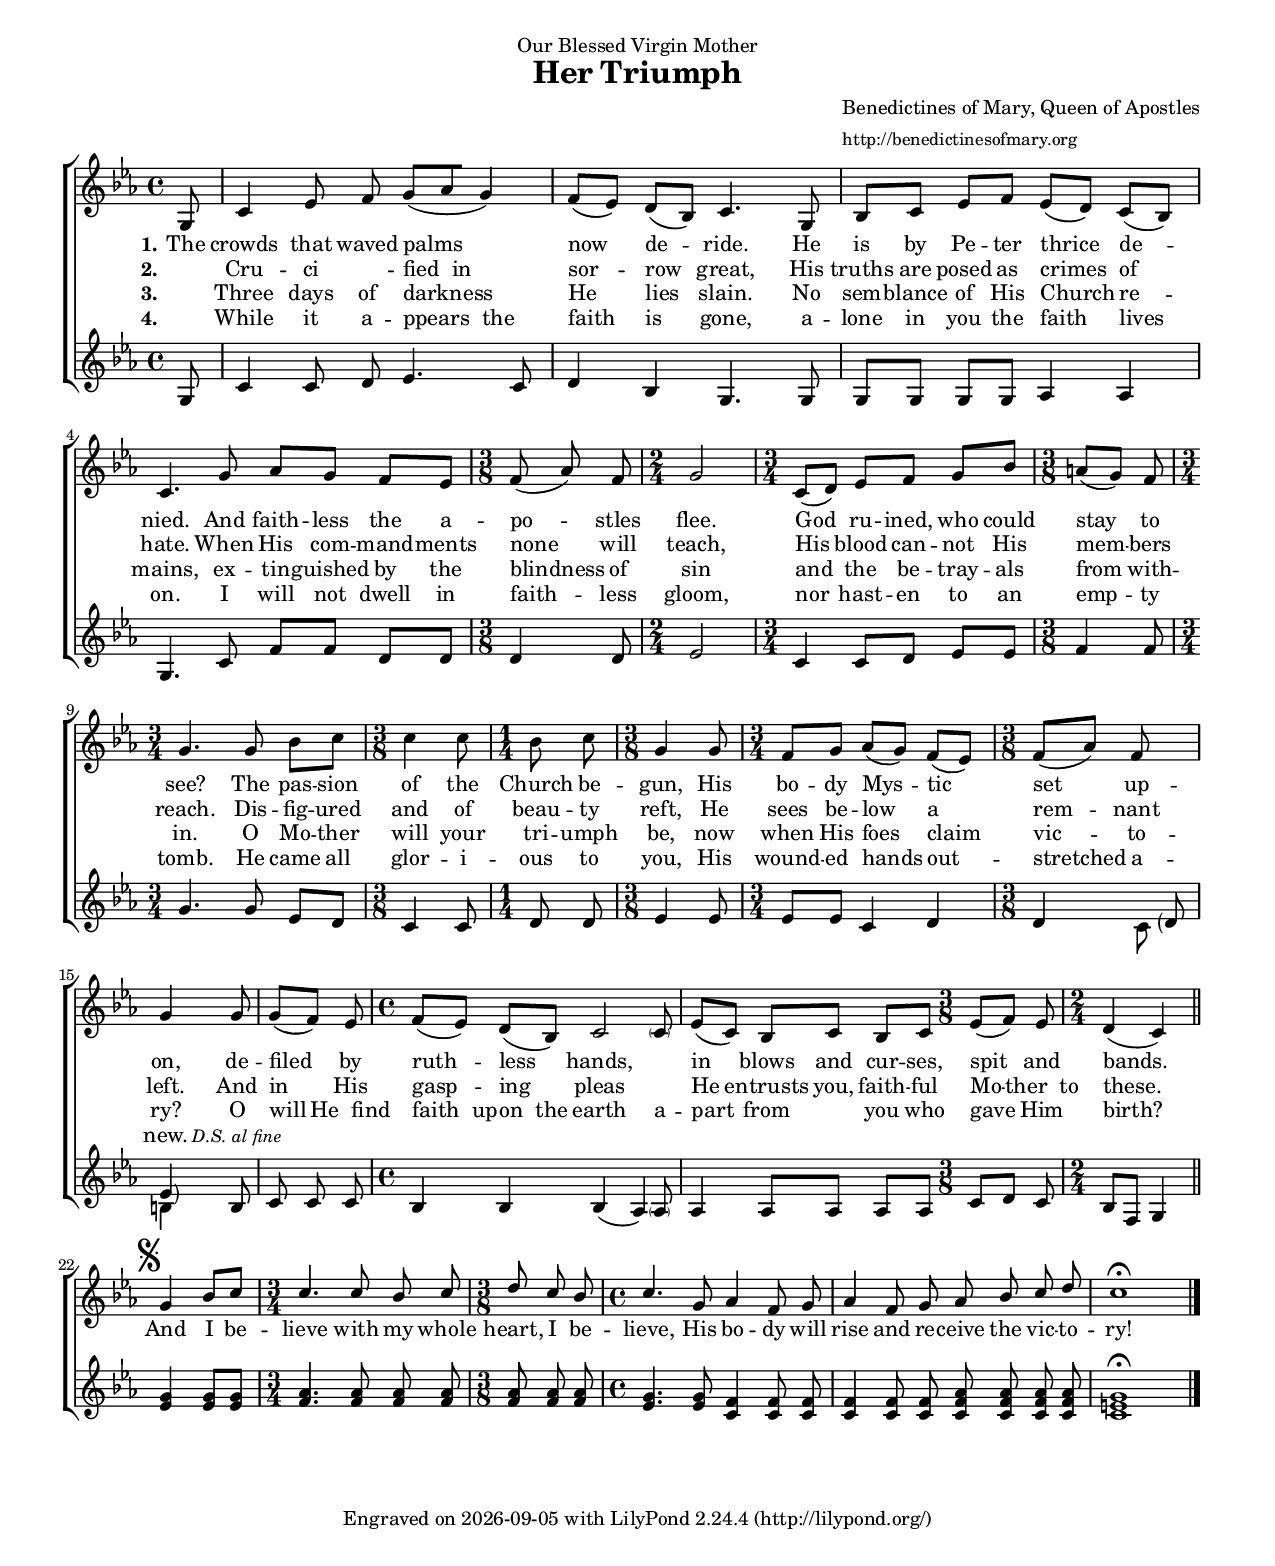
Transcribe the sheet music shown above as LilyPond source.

% A.M.D.G.

\version "2.18.2"
\language "english"

#(set-default-paper-size "letter")
#(set-global-staff-size 17)
#(ly:set-option 'point-and-click #f)

\paper {papersize = "letter"}

\header {
  dedication = "Our Blessed Virgin Mother"
  %subsubtitle = "Composed Lent 2016"
  title = \markup {
    \with-url #"https://music.benedictinesofmary.org/node/19"
    {Her Triumph}
  }
  composer = \markup {
    \with-url #"http://benedictinesofmary.org"
    \column{
	\line{Benedictines of Mary, Queen of Apostles}
	\line{\small{http://benedictinesofmary.org}}
    }
  }
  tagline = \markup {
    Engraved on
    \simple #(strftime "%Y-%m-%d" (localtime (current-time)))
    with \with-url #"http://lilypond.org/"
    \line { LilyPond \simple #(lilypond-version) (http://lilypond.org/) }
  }
}

%parenthesizing a group of notes
%http://lsr.di.unimi.it/LSR/Snippet?id=902
startParenthesis = {
  \override ParenthesesItem.font-size = #1
  \once \override ParenthesesItem.stencils = #(lambda (grob)
                                                (let ((par-list (parentheses-item::calc-parenthesis-stencils grob)))
                                                  (list (car par-list) point-stencil )))
}
endParenthesis = {
  \once \override ParenthesesItem.stencils = #(lambda (grob)
                                                (let ((par-list (parentheses-item::calc-parenthesis-stencils grob)))
                                                  (list point-stencil (cadr par-list))))
}

% flats: a, b, e

upper =	 \relative c'' {
  \clef treble
  \key c \minor
  \time 4/4

  % line 1
  \partial 8 g,8
  c4 ef8 \noBeam f g [(af g4)]
  f8 [(ef)] d [(bf)] c4. g8
  bf [c] ef [f] ef [(d8)] c8 [(bf8)]

  % line 2
  c4. g'8 af [g] f [ef]
  \time 3/8
  f \noBeam (af)  \noBeam f  \noBeam
  \time 2/4
  g2
  \time 3/4
  c,8 [(d)] ef [f] g [bf]
  \time 3/8
  a [(g)] f
  \time 3/4
  g4. g8 \noBeam

  % line 3
  bf c
  \time 3/8
  c4 c8
  \time 1/4
  bf c \noBeam
  \time 3/8
  g4 g8
  \time 3/4
  f [g] af [(g)] f [(ef)]
  \time 3/8
  f [(af)] f
  g4

  % line 4
  g8
  g \noBeam [(f)] ef \noBeam
  \time 4/4
  f [(ef)] d [(bf)] << {\stemUp c2} {s4. \parenthesize c8} >>
  ef8 [(c)] bf [c] bf [c]
  \time 3/8
  ef [(f)] ef
  \time 2/4
  d4 (c) \bar "||"
  
  % final stanza
  \break \mark \markup { \musicglyph #"scripts.segno" }
  \once \omit Staff.TimeSignature
  \time 2/4
  g'4 bf8 [c]
  \time 3/4
  c4. c8 \noBeam bf \noBeam c
  \time 3/8
  d8 \noBeam c \noBeam bf
  \time 4/4
  c4. \noBeam g8 af4 f8 \noBeam g
  af4 \noBeam f8 \noBeam g
  af \noBeam bf \noBeam c \noBeam d
  c1\fermata
}

lower =	 \relative c'' {
  \clef treble
  \key c \minor
  \time 4/4

  % line 1
  \partial 8 g,8
  c4 c8 \noBeam d ef4. c8
  d4 bf g4. g8
  g [g] g [g] af4 af4

  % line 2
  g4. c8 f [f] d [d]
  %\time 3/8
  d4 d8
  %\time 2/4
  ef2
  %\time 3/4
  c4 c8 [d] ef [ef]
  %\time 3/8
  f4 f8
  %\time 3/4
  g4. g8 \noBeam

  % line 3
  ef d
  %\time 3/8
  c4 c8
  %\time 1/4
  d d \noBeam
  %\time 3/8
  ef4 ef8
  %\time 3/4
  ef [ef] c4 d
  %\time 3/8
  d4 <<
    {
      \once \override NoteColumn.force-hshift = #3
      \startParenthesis \parenthesize d8 \endParenthesis \parenthesize ef4
    } \\ {c8 b4}
  >>
  
  % line 4
  b8
  c \noBeam c \noBeam c
  %\time 4/4
  bf4 bf << {bf (\stemUp af)} {s4. \parenthesize af8} >>
  af4 af8 [af] af [af]
  %\time 3/8
  c [d] c
  %\time 2/4
  bf [f] g4
  
  %final stanza
  \once \omit Staff.TimeSignature
  <ef' g>4 <ef g>8 <ef g>
  <f af>4. <f af>8 \noBeam <f af> \noBeam <f af>
  %\time 3/4
  <f af> \noBeam <f af> \noBeam <f af>
  <ef g>4. <ef g>8 <c f>4 <c f>8 \noBeam <c f>
  <c f>4 <c f>8 \noBeam <c f>
  <c f af> \noBeam <c f af> \noBeam <c f af> \noBeam <c f af>
  <c e g>1\fermata  \bar "|."
}

wordsA = \lyricmode {
  \set stanza = \markup{\right-align "1."}
  The crowds that waved palms now de -- ride. He is by Pe -- ter thrice de --
  nied. And faith -- less the a -- po -- stles flee. God ru -- ined, who could stay to see? The
  pas -- sion of the Church be -- gun, His bo -- dy Mys -- tic set up -- on,
  de -- filed by ruth -- less hands, ____ in blows and cur -- ses, spit and bands.

  %final stanza
  And I be -- lieve with my whole heart, I be -- lieve, His bo -- dy will rise and re --
  ceive the vic -- to -- ry!
}

wordsB = \lyricmode {
  \set stanza = \markup{\right-align "2."}
  "" Cru -- ci ____ -- fied__in sor -- row great, His truths are posed as crimes of hate. When His com -- mand -- ments none will teach, His blood can -- not His mem -- bers reach. Dis --
  fig -- ured and of beau -- ty reft, He sees be -- low a rem -- nant left.
  And in His gasp -- ing pleas ____ He entrusts you, faith -- ful Mo -- ther__to these.
}

wordsC = \lyricmode {
  \set stanza = \markup{\right-align "3."}
  "" Three days of darkness He lies slain. No sem -- blance of His Church re --
  mains, ex -- tin -- guished by the blindness of sin and the  be -- tray -- als from with -- in. O
  Mo -- ther will your tri -- umph be, now when His foes claim vic -- to -- ry?
  O will He__find faith__up -- on__the earth a -- part from ___ you who gave Him birth?
}

wordsD = \lyricmode {
  \set stanza = \markup{\right-align "4."}
  "" While it a -- ppears__the faith is gone, a -- lone in you the faith lives
  on. I will not dwell in faith -- less gloom, nor hast -- en to an emp -- ty tomb. He
  came all glor -- i -- ous to you, His wound -- ed hands out -- stretched a -- new. \markup{\small {\italic "D.S. al fine"}}
}

\score {
  \new ChoirStaff <<
    \new Staff {
      \set Staff.midiInstrument = #"choir aahs"
      \new Voice = "upperVoice" {
        \upper
      }
    }

    \new Lyrics = "upper"
    \context Lyrics = "upper" {
      \lyricsto "upperVoice" {
        \wordsA
      }
    }

    \new Lyrics = "upper"
    \context Lyrics = "upper" {
      \lyricsto "upperVoice" {
        \wordsB
      }
    }

    \new Lyrics = "upper"
    \context Lyrics = "upper" {
      \lyricsto "upperVoice" {
        \wordsC
      }
    }

    \new Lyrics = "upper"
    \context Lyrics = "upper" {
      \lyricsto "upperVoice" {
        \wordsD
      }
    }

    \new Staff {
      \set Staff.midiInstrument = #"voice oohs"
      \new Voice = "lowerVoice" {
        \lower
      }
    }
  >>
  \layout { }
  \midi {
    \context {
      \Score
      midiMinimumVolume = #0.0
      midiMaximumVolume = #1.0
    }
  }
}

\paper{
  top-margin = 0.5\in
  bottom-margin = 0.5\in
  left-margin = 0.5\in
  right-margin = 0.5\in
  indent = 0
}